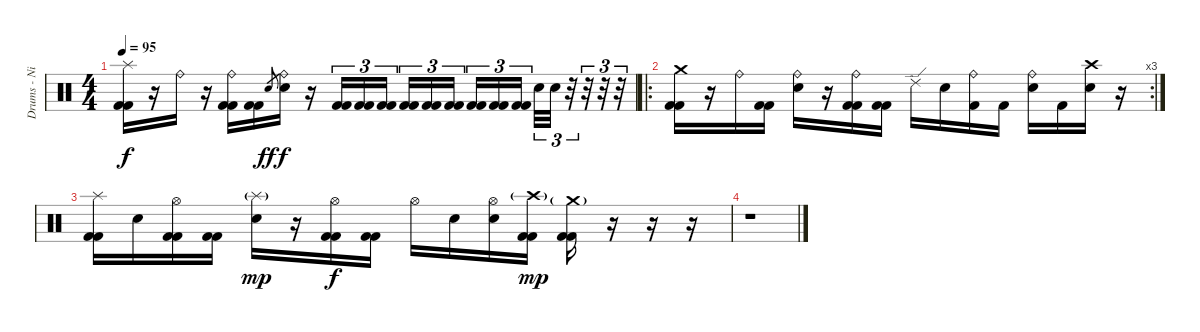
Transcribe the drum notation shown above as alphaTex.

\track ("Drums - Nick Menza" "Drums - Ni") {instrument percussion}
\staff {score}
\articulation defaults
\ts (4 4)
\tempo 95
\clef neutral
\ks c
("Splash (hit)" "Kick (hit) 2" "Kick (hit) 2").16{dy f} r.16 "Ride (bell)".16 r.16 ("Ride (bell)" "Kick (hit) 2" "Kick (hit) 2").16 ("Kick (hit) 2" "Kick (hit) 2").16 "Snare (hit) 2".8{gr dy ff} ("Ride (bell)" "Snare (hit) 2").16{dy f} r.16 ("Kick (hit) 2" "Kick (hit) 2").16{tu (3 2)} ("Kick (hit) 2" "Kick (hit) 2").16{tu (3 2)} ("Kick (hit) 2" "Kick (hit) 2").16{tu (3 2)} ("Kick (hit) 2" "Kick (hit) 2").16{tu (3 2)} ("Kick (hit) 2" "Kick (hit) 2").16{tu (3 2)} ("Kick (hit) 2" "Kick (hit) 2").16{tu (3 2)} ("Kick (hit) 2" "Kick (hit) 2").16{tu (3 2)} ("Kick (hit) 2" "Kick (hit) 2").16{tu (3 2)} ("Kick (hit) 2" "Kick (hit) 2").16{tu (3 2)} "Snare (hit) 2".32{tu (3 2)} "Snare (hit) 2".32{tu (3 2)} r.32{tu (3 2)} r.32{tu (3 2)} r.32{tu (3 2)} r.32{tu (3 2)} |
\ro
\rc 3
("Crash medium (hit)" "Kick (hit) 2" "Kick (hit) 2").16 r.16 "Ride (bell)".16 ("Kick (hit) 2" "Kick (hit) 2").16 ("Ride (bell)" "Snare (hit) 2").16 r.16 ("Ride (bell)" "Kick (hit) 2" "Kick (hit) 2").16 ("Kick (hit) 2" "Kick (hit) 2").16 "Ride (edge) 2".16 "Snare (hit) 2".16 ("Ride (bell)" "Kick (hit) 2").16 "Kick (hit) 2".16 ("Ride (bell)" "Snare (hit) 2").16 "Kick (hit) 2".16 ("Crash high (hit)" "Snare (hit) 2").16 r.16 |
("Splash (hit)" "Kick (hit) 2" "Kick (hit) 2").16 "Snare (hit) 2".16 ("Hi-Hat (open)" "Kick (hit) 2" "Kick (hit) 2").16 ("Kick (hit) 2" "Kick (hit) 2").16 ("Splash (hit)"{g} "Snare (hit) 2").16{dy mp} r.16 ("Hi-Hat (open)" "Kick (hit) 2" "Kick (hit) 2").16{dy f} ("Kick (hit) 2" "Kick (hit) 2").16 "Hi-Hat (open)".16 "Snare (hit) 2".16 ("Hi-Hat (open)" "Snare (hit) 2").16 ("Crash high (hit)"{g} "Kick (hit) 2" "Kick (hit) 2").16{dy mp} ("Crash medium (hit)"{g} "Kick (hit) 2" "Kick (hit) 2").16 r.16 r.16 r.16 |
r.1
